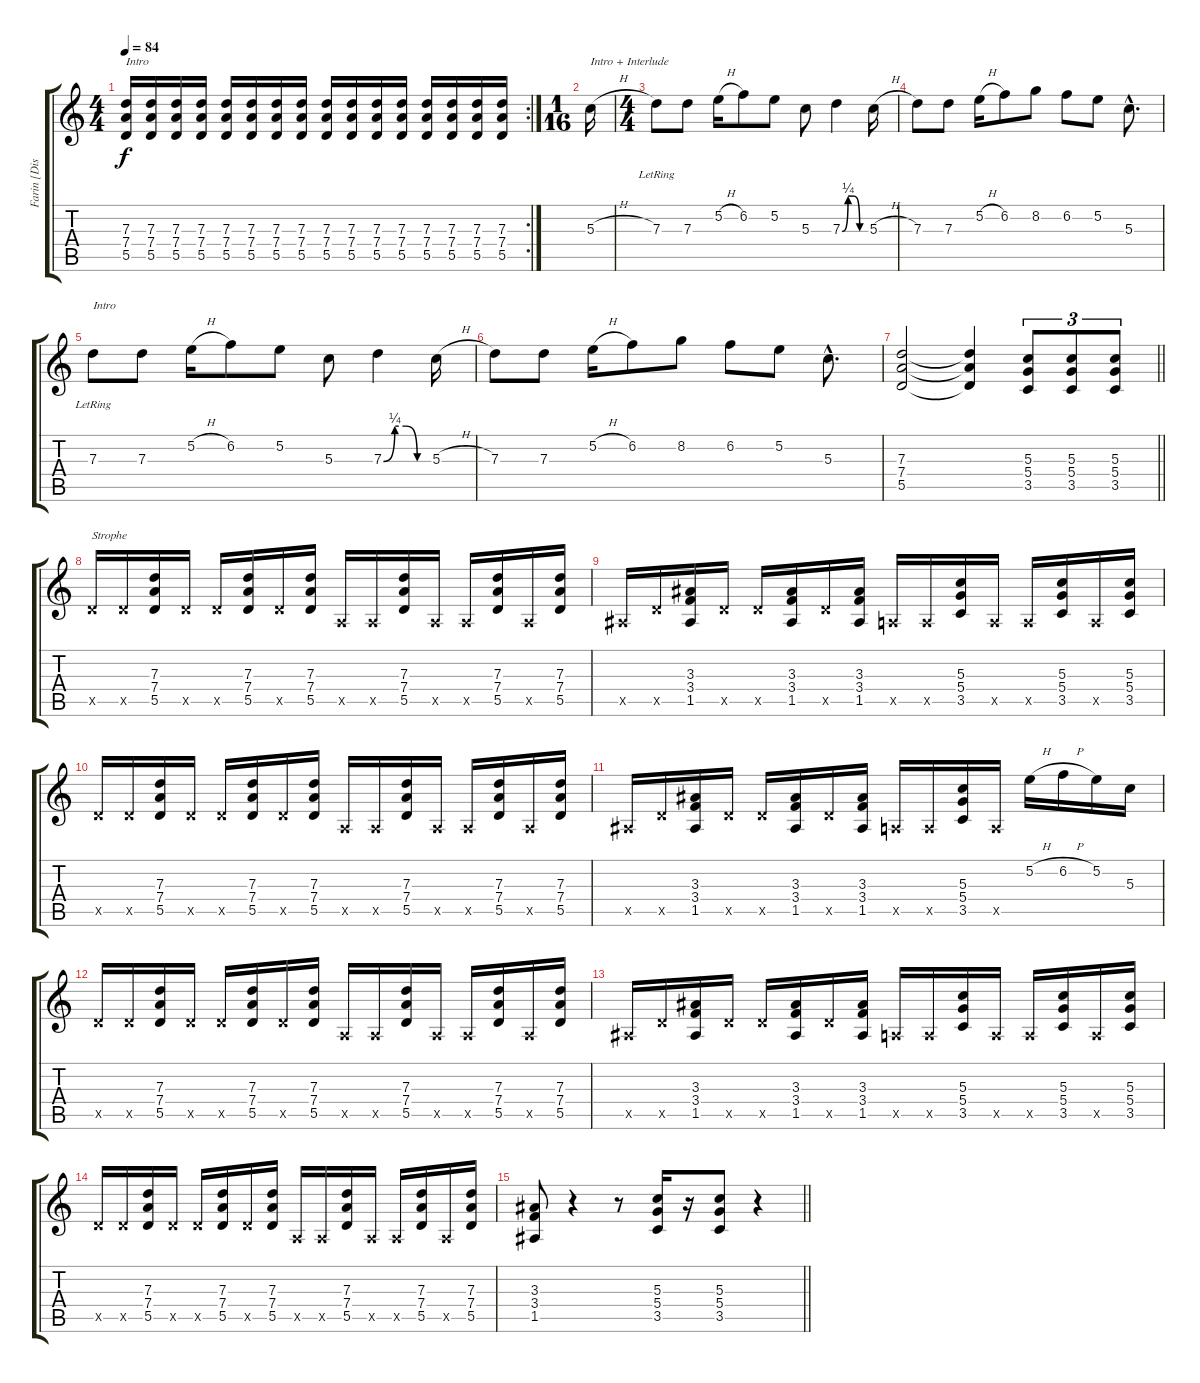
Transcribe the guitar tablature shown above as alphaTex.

\track ("Farin [Distored]" "Farin [Dis") {instrument distortionguitar}
\staff {score tabs}
\tuning (E4 B3 G3 D3 A2 E2) {hide}
\rc 2
\ts (4 4)
\tempo 84
\clef g2
\ks c
(7.3 7.4 5.5).16{txt "Intro" dy f instrument distortionguitar} (7.3 7.4 5.5).16 (7.3 7.4 5.5).16 (7.3 7.4 5.5).16 (7.3 7.4 5.5).16 (7.3 7.4 5.5).16 (7.3 7.4 5.5).16 (7.3 7.4 5.5).16 (7.3 7.4 5.5).16 (7.3 7.4 5.5).16 (7.3 7.4 5.5).16 (7.3 7.4 5.5).16 (7.3 7.4 5.5).16 (7.3 7.4 5.5).16 (7.3 7.4 5.5).16 (7.3 7.4 5.5).16 |
\ts (1 16)
5.3{h}.16{txt "Intro + Interlude"} |
\ts (4 4)
7.3{lr}.8 7.3.8 5.2{h}.16 6.2.8 5.2.8 5.3.8 7.3{be (custom 0 0 15 1 30 1 45 0 60 0)}.4 5.3{h}.16 |
7.3.8 7.3.8 5.2{h}.16 6.2.8 8.2.8 6.2.8 5.2.8 5.3{hac}.8{d} |
7.3{lr}.8{txt "Intro"} 7.3.8 5.2{h}.16 6.2.8 5.2.8 5.3.8 7.3{be (custom 0 0 15 1 30 1 45 0 60 0)}.4 5.3{h}.16 |
7.3.8 7.3.8 5.2{h}.16 6.2.8 8.2.8 6.2.8 5.2.8 5.3{hac}.8{d} |
\barLineRight lightlight
(7.3 7.4 5.5).2 (7.3{t} 7.4{t} 5.5{t}).4 (5.3 5.4 3.5).8{tu (3 2)} (5.3 5.4 3.5).8{tu (3 2)} (5.3 5.4 3.5).8{tu (3 2)} |
5.5{x}.16{txt "Strophe"} 5.5{x}.16 (7.3 7.4 5.5).16 5.5{x}.16 5.5{x}.16 (7.3 7.4 5.5).16 5.5{x}.16 (7.3 7.4 5.5).16 0.5{x}.16 0.5{x}.16 (7.3 7.4 5.5).16 0.5{x}.16 0.5{x}.16 (7.3 7.4 5.5).16 0.5{x}.16 (7.3 7.4 5.5).16 |
1.5{x}.16 5.5{x}.16 (3.3 3.4 1.5).16 5.5{x}.16 5.5{x}.16 (3.3 3.4 1.5).16 5.5{x}.16 (3.3 3.4 1.5).16 0.5{x}.16 0.5{x}.16 (5.3 5.4 3.5).16 0.5{x}.16 0.5{x}.16 (5.3 5.4 3.5).16 0.5{x}.16 (5.3 5.4 3.5).16 |
5.5{x}.16 5.5{x}.16 (7.3 7.4 5.5).16 5.5{x}.16 5.5{x}.16 (7.3 7.4 5.5).16 5.5{x}.16 (7.3 7.4 5.5).16 0.5{x}.16 0.5{x}.16 (7.3 7.4 5.5).16 0.5{x}.16 0.5{x}.16 (7.3 7.4 5.5).16 0.5{x}.16 (7.3 7.4 5.5).16 |
1.5{x}.16 5.5{x}.16 (3.3 3.4 1.5).16 5.5{x}.16 5.5{x}.16 (3.3 3.4 1.5).16 5.5{x}.16 (3.3 3.4 1.5).16 0.5{x}.16 0.5{x}.16 (5.3 5.4 3.5).16 0.5{x}.16 5.2{h}.16 6.2{h}.16 5.2.16 5.3.16 |
5.5{x}.16 5.5{x}.16 (7.3 7.4 5.5).16 5.5{x}.16 5.5{x}.16 (7.3 7.4 5.5).16 5.5{x}.16 (7.3 7.4 5.5).16 0.5{x}.16 0.5{x}.16 (7.3 7.4 5.5).16 0.5{x}.16 0.5{x}.16 (7.3 7.4 5.5).16 0.5{x}.16 (7.3 7.4 5.5).16 |
1.5{x}.16 5.5{x}.16 (3.3 3.4 1.5).16 5.5{x}.16 5.5{x}.16 (3.3 3.4 1.5).16 5.5{x}.16 (3.3 3.4 1.5).16 0.5{x}.16 0.5{x}.16 (5.3 5.4 3.5).16 0.5{x}.16 0.5{x}.16 (5.3 5.4 3.5).16 0.5{x}.16 (5.3 5.4 3.5).16 |
5.5{x}.16 5.5{x}.16 (7.3 7.4 5.5).16 5.5{x}.16 5.5{x}.16 (7.3 7.4 5.5).16 5.5{x}.16 (7.3 7.4 5.5).16 0.5{x}.16 0.5{x}.16 (7.3 7.4 5.5).16 0.5{x}.16 0.5{x}.16 (7.3 7.4 5.5).16 0.5{x}.16 (7.3 7.4 5.5).16 |
\barLineRight lightlight
(3.3 3.4 1.5).8 r.4 r.8 (5.3 5.4 3.5).16 r.16 (5.3 5.4 3.5).8 r.4
